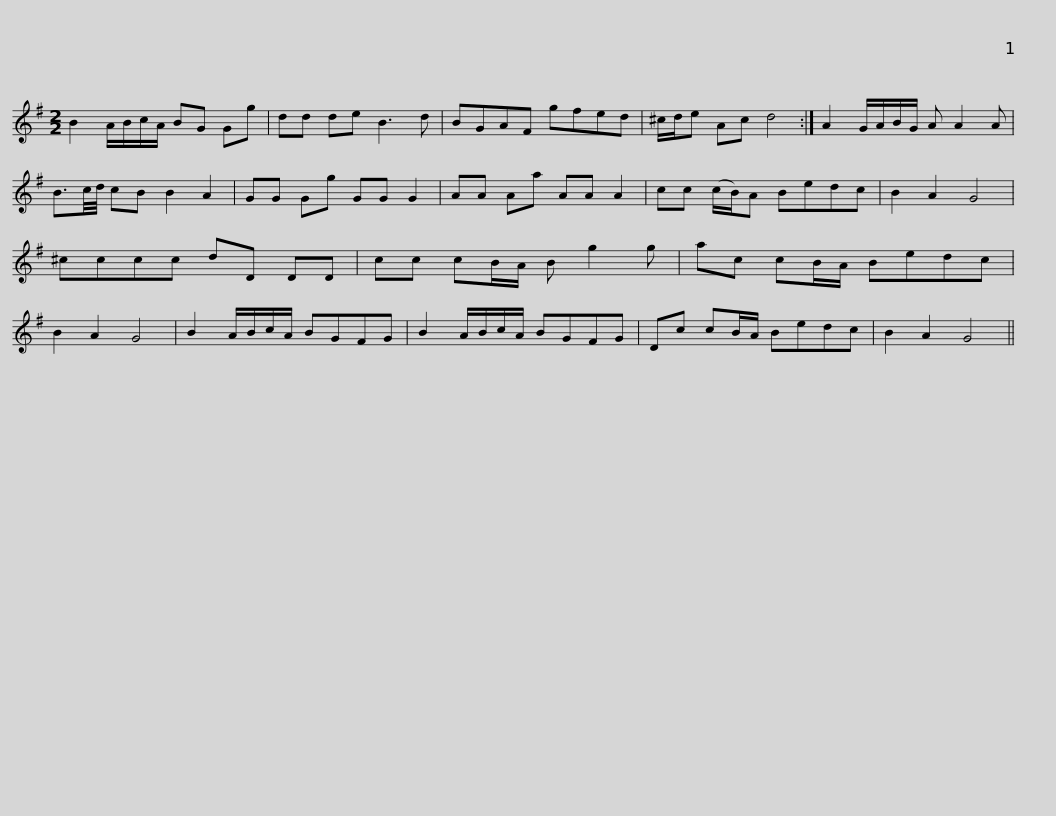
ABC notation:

X:1
L:1/8
M:2/2
I:linebreak $
K:G
V:1 treble
V:1
 B2 A/B/c/A/ BG Gg | dd de B3 d | BGAF gfed | ^c/d/e Ac d4 :| A2 G/A/B/G/ A A2 A |$ %5
 B3/2c/4d/4 cB B2 A2 | GG Gg GG G2 | AA Aa AA A2 | cc (c/B/)A Bedc | B2 A2 G4 | %10
 ^cccc dD DD |$ cc cB/A/ B g2 g | ac cB/A/ Bedc | B2 A2 G4 | B2 A/B/c/A/ BGFG | %15
 B2 A/B/c/A/ BGFG |$ Dc cB/A/ Bedc | B2 A2 G4 || %18
